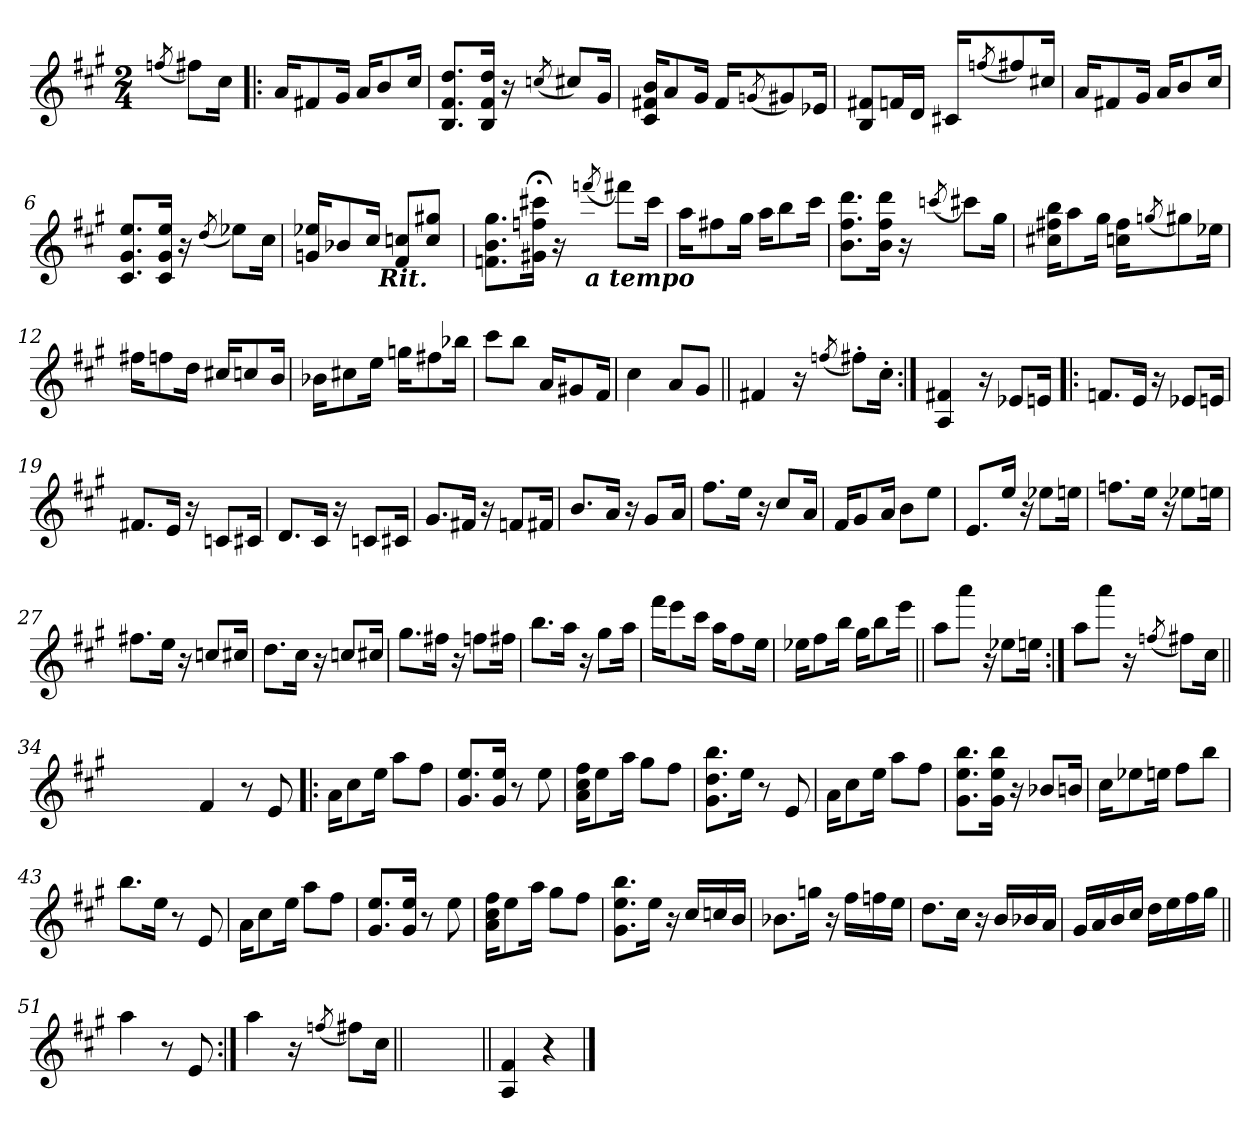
**kern
*part1
*staff1
*clefG2
*k[f#c#g#]
*A:
*M2/4
=
(<8qffn/
8ff#X\L)
16cc#\Jk
=1!|:
16a/KL
8f#X/
16g#/Jk
16a/KL
8b/
16cc#/Jk
=2
8.B/ 8.f#/ 8.dd/L
16B/ 16f#/ 16dd/Jk
16r
(<8qccn/
8cc#X/L)
16g#/Jk
=3
16c#/ 16f#X/ 16b/KL
8a/
16g#/Jk
16f#/KL
(<8qgn/
8g#X/)
16e-X/Jk
=4
8B/ 8f#X/L
16fn/L
16d/JJ
16c#X/KL
(<8qffn/
8ff#X/)
16cc#X/Jk
!!LO:LB:g=z
=5
16a/KL
8f#X/
16g#/Jk
16a/KL
8b/
16cc#/Jk
=6
8.c#/ 8.g#/ 8.ee/L
16c#/ 16g#/ 16ee/Jk
16r
(<8qdd/
8ee-X\L)
16cc#\Jk
=7
*^
16gn/ 16ee-X/KL	8..ryy
8b-X/	.
16cc#/Jk	.
!	!LO:TX:b:Bi:t=Rit.
.	4ryy
8f#/ 8ccn/L	.
8cc/ 8gg#X/J	.
.	32ryy
=8	=8
8.fn\ 8.b\ 8.gg#\L	4ryy
16g#X\;< 16ffn\;< 16ccc#X\;<Jk	.
16r	32ryy
!	!LO:TX:b:Bi:t=a tempo
.	8..ryy
(<8qfffn/	.
8fff#X\L)	.
16ccc#\Jk	.
*v	*v
!!LO:LB:g=z
=9
16aa\KL
8ff#X\
16gg#\Jk
16aa\KL
8bb\
16ccc#\Jk
=10
8.b\ 8.ff#\ 8.ddd\L
16b\ 16ff#\ 16ddd\Jk
16r
(<8qcccn/
8ccc#X\L)
16gg#\Jk
=11
16cc#X\ 16ff#X\ 16bb\KL
8aa\
16gg#\Jk
16ccn\ 16ff#\KL
(<8qggn/
8gg#X\)
16ee-X\Jk
=12
16ff#X\KL
8ffn\
16dd\Jk
16cc#X/KL
8ccn/
16b/Jk
=13
16b-X\KL
8cc#X\
16ee\Jk
16ggn\KL
8ff#X\
16bb-X\Jk
!!LO:LB:g=z
=14
8ccc#\L
8bb\J
16a/KL
8g#X/
16f#/Jk
=15
4cc#\
8a/L
8g#/J
=16||
4f#X/
16r
(<8qffn/
8ff#X'>\L)
16cc#'>\Jk
=17:|!
4A/ 4f#X/
16r
8e-X/L
16en/Jk
=18!|:
8.fn/L
16e/Jk
16r
8e-X/L
16en/Jk
=19
8.f#X/L
16e/Jk
16r
8cn/L
16c#X/Jk
!!LO:LB:g=z
=20
8.d/L
16c#/Jk
16r
8cn/L
16c#X/Jk
=21
8.g#/L
16f#X/Jk
16r
8fn/L
16f#X/Jk
=22
8.b/L
16a/Jk
16r
8g#/L
16a/Jk
=23
8.ff#\L
16ee\Jk
16r
8cc#/L
16a/Jk
=24
16f#/KL
8g#/
16a/Jk
8b\L
8ee\J
=25
8.e/L
16ee/Jk
16r
8ee-X\L
16een\Jk
!!LO:LB:g=z
=26
8.ffn\L
16ee\Jk
16r
8ee-X\L
16een\Jk
=27
8.ff#X\L
16ee\Jk
16r
8ccn/L
16cc#X/Jk
=28
8.dd\L
16cc#\Jk
16r
8ccn/L
16cc#X/Jk
=29
8.gg#\L
16ff#X\Jk
16r
8ffn\L
16ff#X\Jk
=30
8.bb\L
16aa\Jk
16r
8gg#\L
16aa\Jk
!!LO:LB:g=z
=31
16fff#\KL
8eee\
16ccc#\Jk
16aa\KL
8ff#\
16ee\Jk
=32
16ee-X\KL
8ff#\
16bb\Jk
16gg#\KL
8bb\
16eee\Jk
=33||
8aa\L
8aaa\J
16r
8ee-X\L
16een\Jk
=34:|!
8aa\L
8aaa\J
16r
(<8qffn/
8ff#X\L)
16cc#\Jk
=34X341||
2ryy
!!LO:LB:g=z
=35-
4f#/
8r
8e/
=36!|:
16a\KL
8cc#\
16ee\Jk
8aa\L
8ff#\J
=37
8.g#/ 8.ee/L
16g#/ 16ee/Jk
8r
8ee\
=38
16a\ 16cc#\ 16ff#\KL
8ee\
16aa\Jk
8gg#\L
8ff#\J
=39
8.g#\ 8.dd\ 8.bb\L
16ee\Jk
8r
8e/
!!LO:LB:g=z
=40
16a\KL
8cc#\
16ee\Jk
8aa\L
8ff#\J
=41
8.g#\ 8.ee\ 8.bb\L
16g#\ 16ee\ 16bb\Jk
16r
8b-X/L
16bn/Jk
=42
16cc#\KL
8ee-X\
16een\Jk
8ff#\L
8bb\J
=43
8.bb\L
16ee\Jk
8r
8e/
=44
16a\KL
8cc#\
16ee\Jk
8aa\L
8ff#\J
!!LO:LB:g=z
=45
8.g#/ 8.ee/L
16g#/ 16ee/Jk
8r
8ee\
=46
16a\ 16cc#\ 16ff#\KL
8ee\
16aa\Jk
8gg#\L
8ff#\J
=47
8.g#\ 8.ee\ 8.bb\L
16ee\Jk
16r
16cc#/LL
16ccn/
16b/JJ
=48
8.b-X\L
16ggn\Jk
16r
16ff#\LL
16ffn\
16ee\JJ
=49
8.dd\L
16cc#\Jk
16r
16b/LL
16b-X/
16a/JJ
!!LO:LB:g=z
=50
16g#/LL
16a/
16b/
16cc#/JJ
16dd\LL
16ee\
16ff#\
16gg#\JJ
=51||
4aa\
8r
8e/
=52:|!
4aa\
16r
(<8qffn/
8ff#X\L)
16cc#\Jk
=53||
2ryy
=54||
4A/ 4f#/
4r
==
*-
